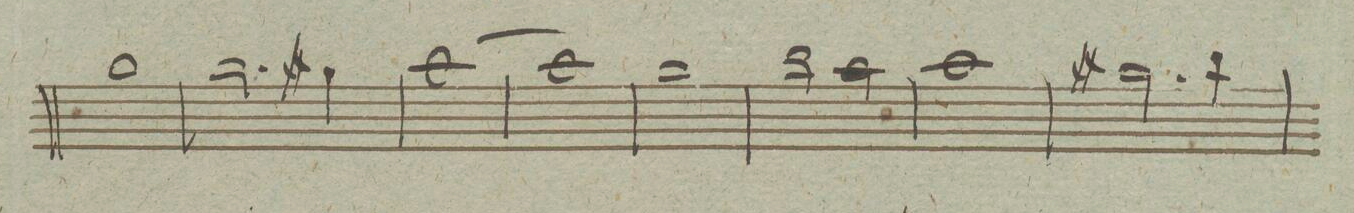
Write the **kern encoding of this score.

**kern
*I"Flauto Secondo
*clefG2
*k[]
*met(c|)
*M2/2
1gg\
=168
2.gg\
4gg#X\
=169
[1aa\
=170
1aa\]
=171
1gg\
=172
2bb\
2aa\
=173
1aa\
=174
2.gg#X\
4bb\
=175
*-
